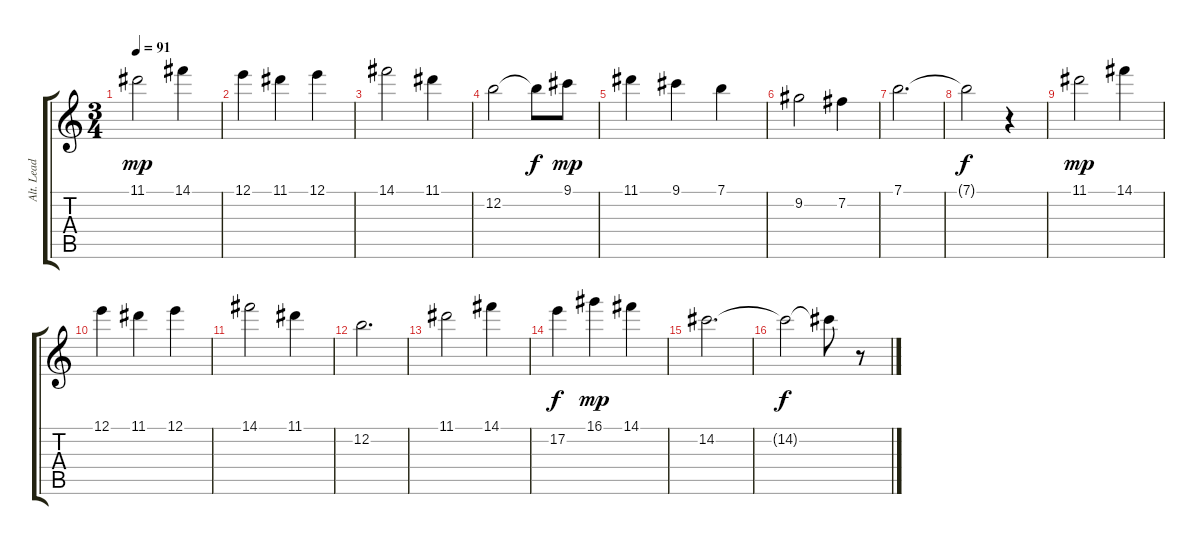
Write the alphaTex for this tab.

\track ("Alt. Lead" "Alt. Lead") {instrument acousticguitarsteel}
\staff {score tabs}
\tuning (E4 B3 G3 D3 A2 E2) {hide}
\ts (3 4)
\tempo 91
\clef g2
\ks c
11.1.2{dy mp} 14.1.4 |
12.1.4 11.1.4 12.1.4 |
14.1.2 11.1.4 |
12.2.2 12.2{t}.8{dy f} 9.1.8{dy mp} |
11.1.4 9.1.4 7.1.4 |
9.2.2 7.2.4 |
7.1.2{d} |
7.1{t}.2{dy f} r.4 |
11.1.2{dy mp} 14.1.4 |
12.1.4 11.1.4 12.1.4 |
14.1.2 11.1.4 |
12.2.2{d} |
11.1.2 14.1.4 |
17.2.4{dy f} 16.1.4{dy mp} 14.1.4 |
14.2.2{d} |
14.2{t}.2{dy f} 14.2{t}.8 r.8
